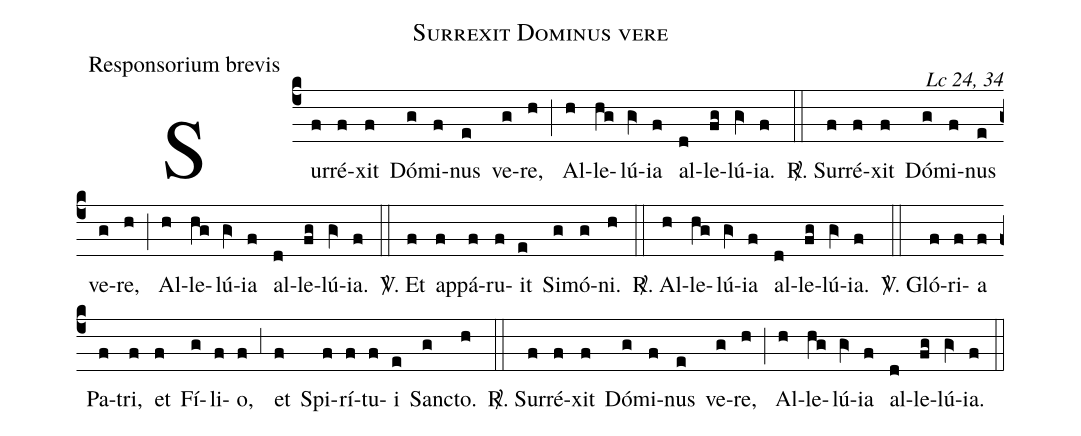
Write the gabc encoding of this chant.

name:Surrexit Dominus vere;
office-part:Responsorium brevis;
commentary:Lc 24, 34;
%%
(c4) Sur(f)ré(f)xit(f) Dó(g)mi(f)nus(e) ve(g)re,(h) (;) Al(h)le(hg)lú(gV>)ia(f) al(d)le(fg)lú(gV>)ia.(f) (::)

<sp>R/</sp>. Sur(f)ré(f)xit(f) Dó(g)mi(f)nus(e) ve(g)re,(h) (;) Al(h)le(hg)lú(gV>)ia(f) al(d)le(fg)lú(gV>)ia.(f) (::)

<sp>V/</sp>. Et(f) ap(f)pá(f)ru(f)it(e) Si(g)mó(g)ni.(h) (::)

<sp>R/</sp>. Al(h)le(hg)lú(gV>)ia(f) al(d)le(fg)lú(gV>)ia.(f) (::)

<sp>V/</sp>. Gló(f)ri(f)a(f) Pa(f)tri,(f) et(f) Fí(g)li(f)o,(f) (,3) et(f) Spi(f)rí(f)tu(f)i(e) Sanc(g)to.(h) (::)

<sp>R/</sp>. Sur(f)ré(f)xit(f) Dó(g)mi(f)nus(e) ve(g)re,(h) (;) Al(h)le(hg)lú(gV>)ia(f) al(d)le(fg)lú(gV>)ia.(f) (::)
